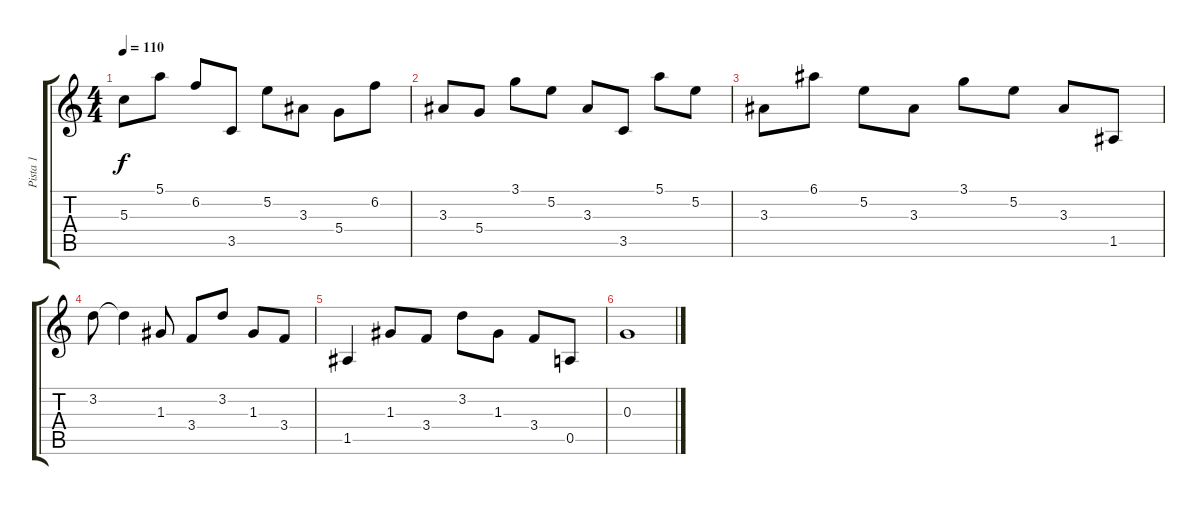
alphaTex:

\track ("Pista 1" "Pista 1") {instrument acousticguitarsteel}
\staff {score tabs}
\tuning (E4 B3 G3 D3 A2 E2) {hide}
\ts (4 4)
\tempo 110
\clef g2
\ks c
5.3.8{dy f} 5.1.8 6.2.8 3.5.8 5.2.8 3.3.8 5.4.8 6.2.8 |
3.3.8 5.4.8 3.1.8 5.2.8 3.3.8 3.5.8 5.1.8 5.2.8 |
3.3.8 6.1.8 5.2.8 3.3.8 3.1.8 5.2.8 3.3.8 1.5.8 |
3.2.8 3.2{t}.4 1.3.8 3.4.8 3.2.8 1.3.8 3.4.8 |
1.5.4 1.3.8 3.4.8 3.2.8 1.3.8 3.4.8 0.5.8 |
0.3.1
